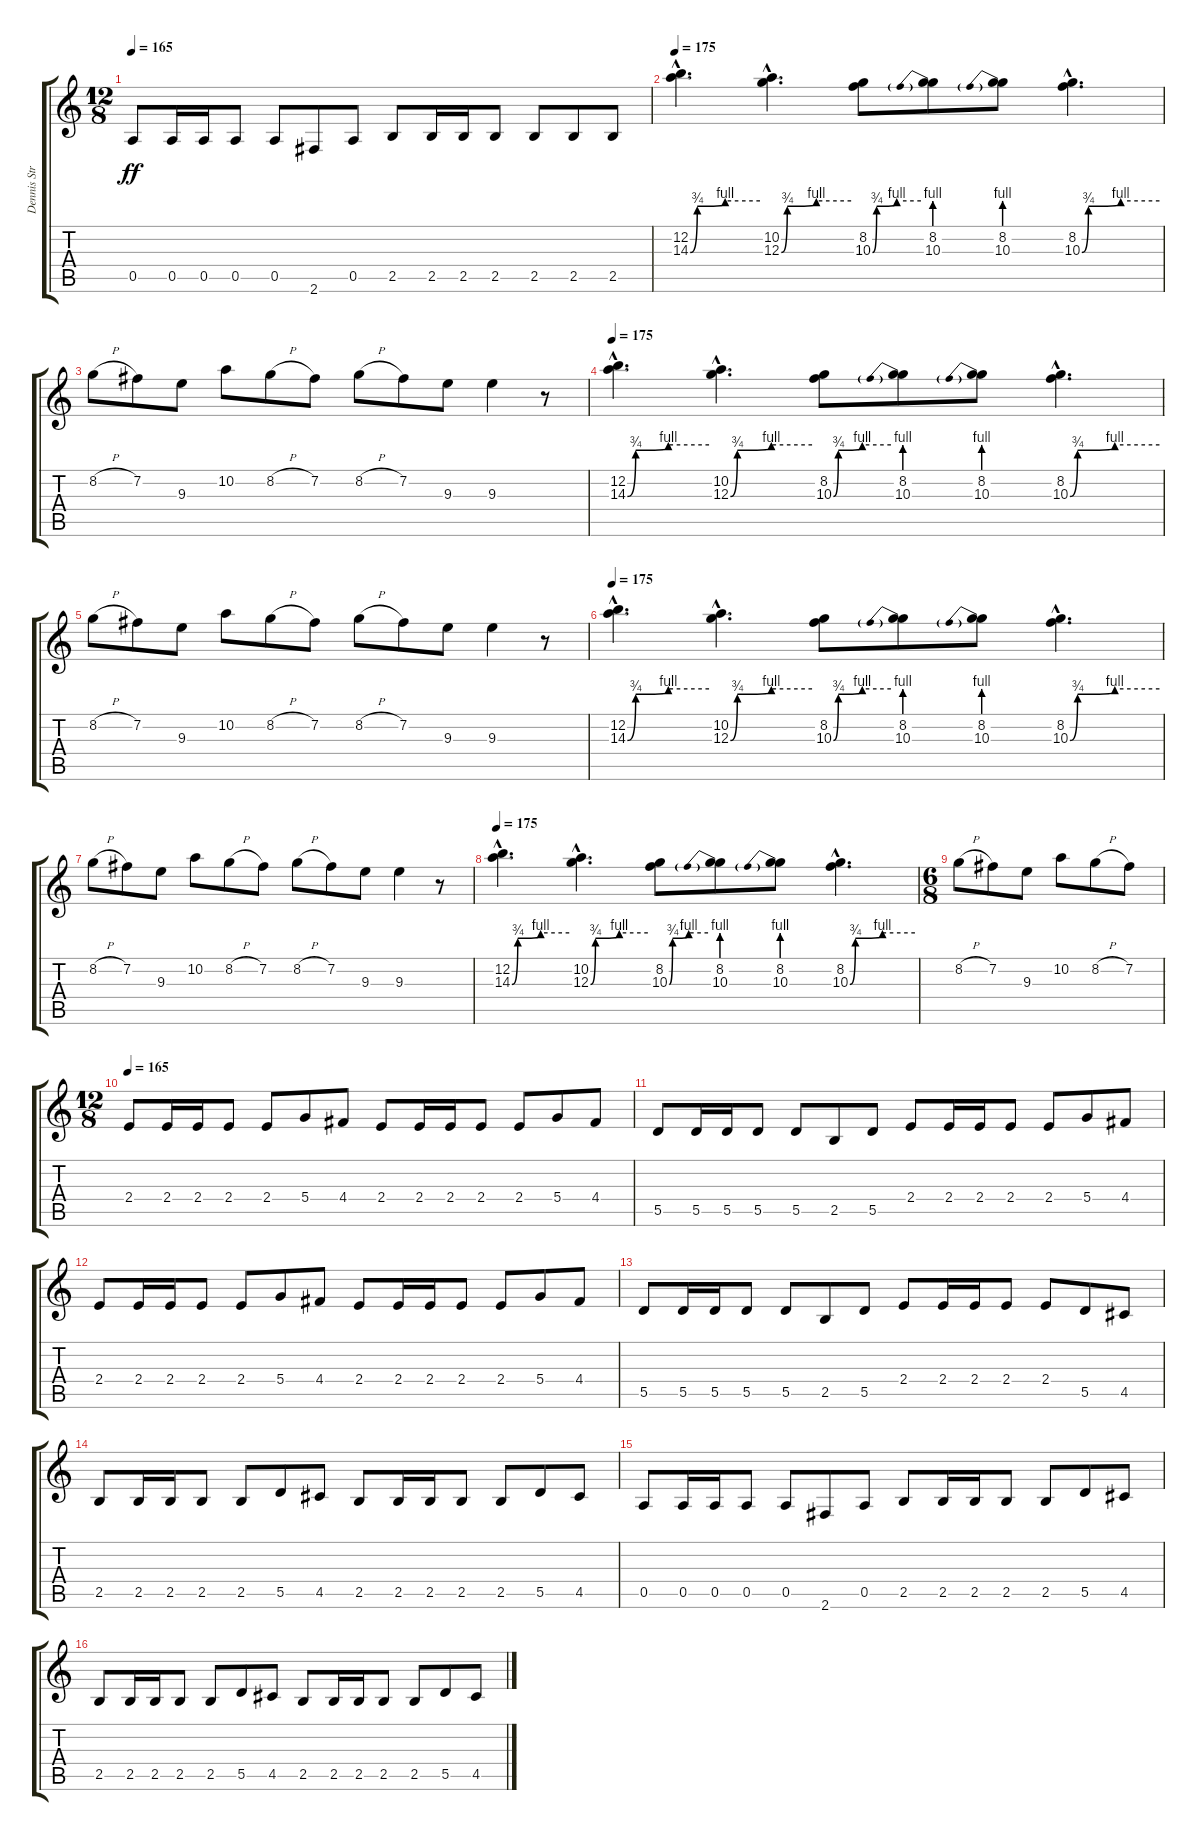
\track ("Dennis Stratton" "Dennis Str") {instrument overdrivenguitar}
\staff {score tabs}
\tuning (E4 B3 G3 D3 A2 E2) {hide}
\ts (12 8)
\tempo 165
\clef g2
\ks c
0.5.8{dy ff} 0.5.16 0.5.16 0.5.8 0.5.8 2.6.8 0.5.8 2.5.8 2.5.16 2.5.16 2.5.8 2.5.8 2.5.8 2.5.8 |
\tempo 175
(12.2{hac} 14.3{be (custom 0 0 6 3 30 4 60 4) hac}).4{d instrument distortionguitar} (10.2{hac} 12.3{be (custom 0 0 5 3 30 4 60 4) hac}).4{d} (8.2 10.3{be (custom 0 0 5 3 30 4 60 4)}).8 (8.2 10.3{be (prebend 0 4 60 4)}).8 (8.2 10.3{be (prebend 0 4 60 4)}).8 (8.2{hac} 10.3{be (custom 0 0 5 3 30 4 60 4) hac}).4{d} |
8.2{h}.8 7.2.8 9.3.8 10.2.8 8.2{h}.8 7.2.8 8.2{h}.8 7.2.8 9.3.8 9.3.4 r.8 |
\tempo 175
(12.2{hac} 14.3{be (custom 0 0 6 3 30 4 60 4) hac}).4{d instrument distortionguitar} (10.2{hac} 12.3{be (custom 0 0 5 3 30 4 60 4) hac}).4{d} (8.2 10.3{be (custom 0 0 5 3 30 4 60 4)}).8 (8.2 10.3{be (prebend 0 4 60 4)}).8 (8.2 10.3{be (prebend 0 4 60 4)}).8 (8.2{hac} 10.3{be (custom 0 0 5 3 30 4 60 4) hac}).4{d} |
8.2{h}.8 7.2.8 9.3.8 10.2.8 8.2{h}.8 7.2.8 8.2{h}.8 7.2.8 9.3.8 9.3.4 r.8 |
\tempo 175
(12.2{hac} 14.3{be (custom 0 0 6 3 30 4 60 4) hac}).4{d instrument distortionguitar} (10.2{hac} 12.3{be (custom 0 0 5 3 30 4 60 4) hac}).4{d} (8.2 10.3{be (custom 0 0 5 3 30 4 60 4)}).8 (8.2 10.3{be (prebend 0 4 60 4)}).8 (8.2 10.3{be (prebend 0 4 60 4)}).8 (8.2{hac} 10.3{be (custom 0 0 5 3 30 4 60 4) hac}).4{d} |
8.2{h}.8 7.2.8 9.3.8 10.2.8 8.2{h}.8 7.2.8 8.2{h}.8 7.2.8 9.3.8 9.3.4 r.8 |
\tempo 175
(12.2{hac} 14.3{be (custom 0 0 6 3 30 4 60 4) hac}).4{d instrument distortionguitar} (10.2{hac} 12.3{be (custom 0 0 5 3 30 4 60 4) hac}).4{d} (8.2 10.3{be (custom 0 0 5 3 30 4 60 4)}).8 (8.2 10.3{be (prebend 0 4 60 4)}).8 (8.2 10.3{be (prebend 0 4 60 4)}).8 (8.2{hac} 10.3{be (custom 0 0 5 3 30 4 60 4) hac}).4{d} |
\ts (6 8)
8.2{h}.8 7.2.8 9.3.8 10.2.8 8.2{h}.8 7.2.8 |
\ts (12 8)
\tempo 165
2.4.8{instrument overdrivenguitar} 2.4.16 2.4.16 2.4.8 2.4.8 5.4.8 4.4.8 2.4.8 2.4.16 2.4.16 2.4.8 2.4.8 5.4.8 4.4.8 |
5.5.8 5.5.16 5.5.16 5.5.8 5.5.8 2.5.8 5.5.8 2.4.8 2.4.16 2.4.16 2.4.8 2.4.8 5.4.8 4.4.8 |
2.4.8 2.4.16 2.4.16 2.4.8 2.4.8 5.4.8 4.4.8 2.4.8 2.4.16 2.4.16 2.4.8 2.4.8 5.4.8 4.4.8 |
5.5.8 5.5.16 5.5.16 5.5.8 5.5.8 2.5.8 5.5.8 2.4.8 2.4.16 2.4.16 2.4.8 2.4.8 5.5.8 4.5.8 |
2.5.8 2.5.16 2.5.16 2.5.8 2.5.8 5.5.8 4.5.8 2.5.8 2.5.16 2.5.16 2.5.8 2.5.8 5.5.8 4.5.8 |
0.5.8 0.5.16 0.5.16 0.5.8 0.5.8 2.6.8 0.5.8 2.5.8 2.5.16 2.5.16 2.5.8 2.5.8 5.5.8 4.5.8 |
2.5.8 2.5.16 2.5.16 2.5.8 2.5.8 5.5.8 4.5.8 2.5.8 2.5.16 2.5.16 2.5.8 2.5.8 5.5.8 4.5.8
